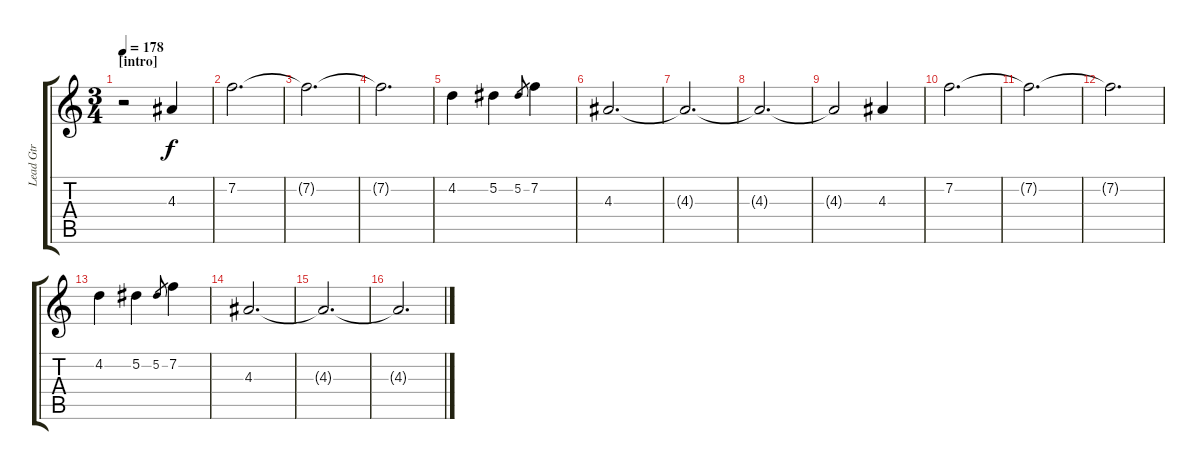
\track ("Lead Gtr" "Lead Gtr") {instrument overdrivenguitar}
\staff {score tabs}
\tuning (Eb4 Bb3 Gb3 Db3 Ab2 Eb2) {hide}
\ts (3 4)
\section ("" "[intro]")
\tempo 178
\clef g2
\ks c
r.2{dy f instrument overdrivenguitar} 4.3.4 |
7.2.2{d} |
7.2{t}.2{d} |
7.2{t}.2{d} |
4.2.4 5.2.4 5.2.8{gr} 7.2.4 |
4.3.2{d} |
4.3{t}.2{d} |
4.3{t}.2{d} |
4.3{t}.2 4.3.4 |
7.2.2{d} |
7.2{t}.2{d} |
7.2{t}.2{d} |
4.2.4 5.2.4 5.2.8{gr} 7.2.4 |
4.3.2{d} |
4.3{t}.2{d} |
4.3{t}.2{d}
